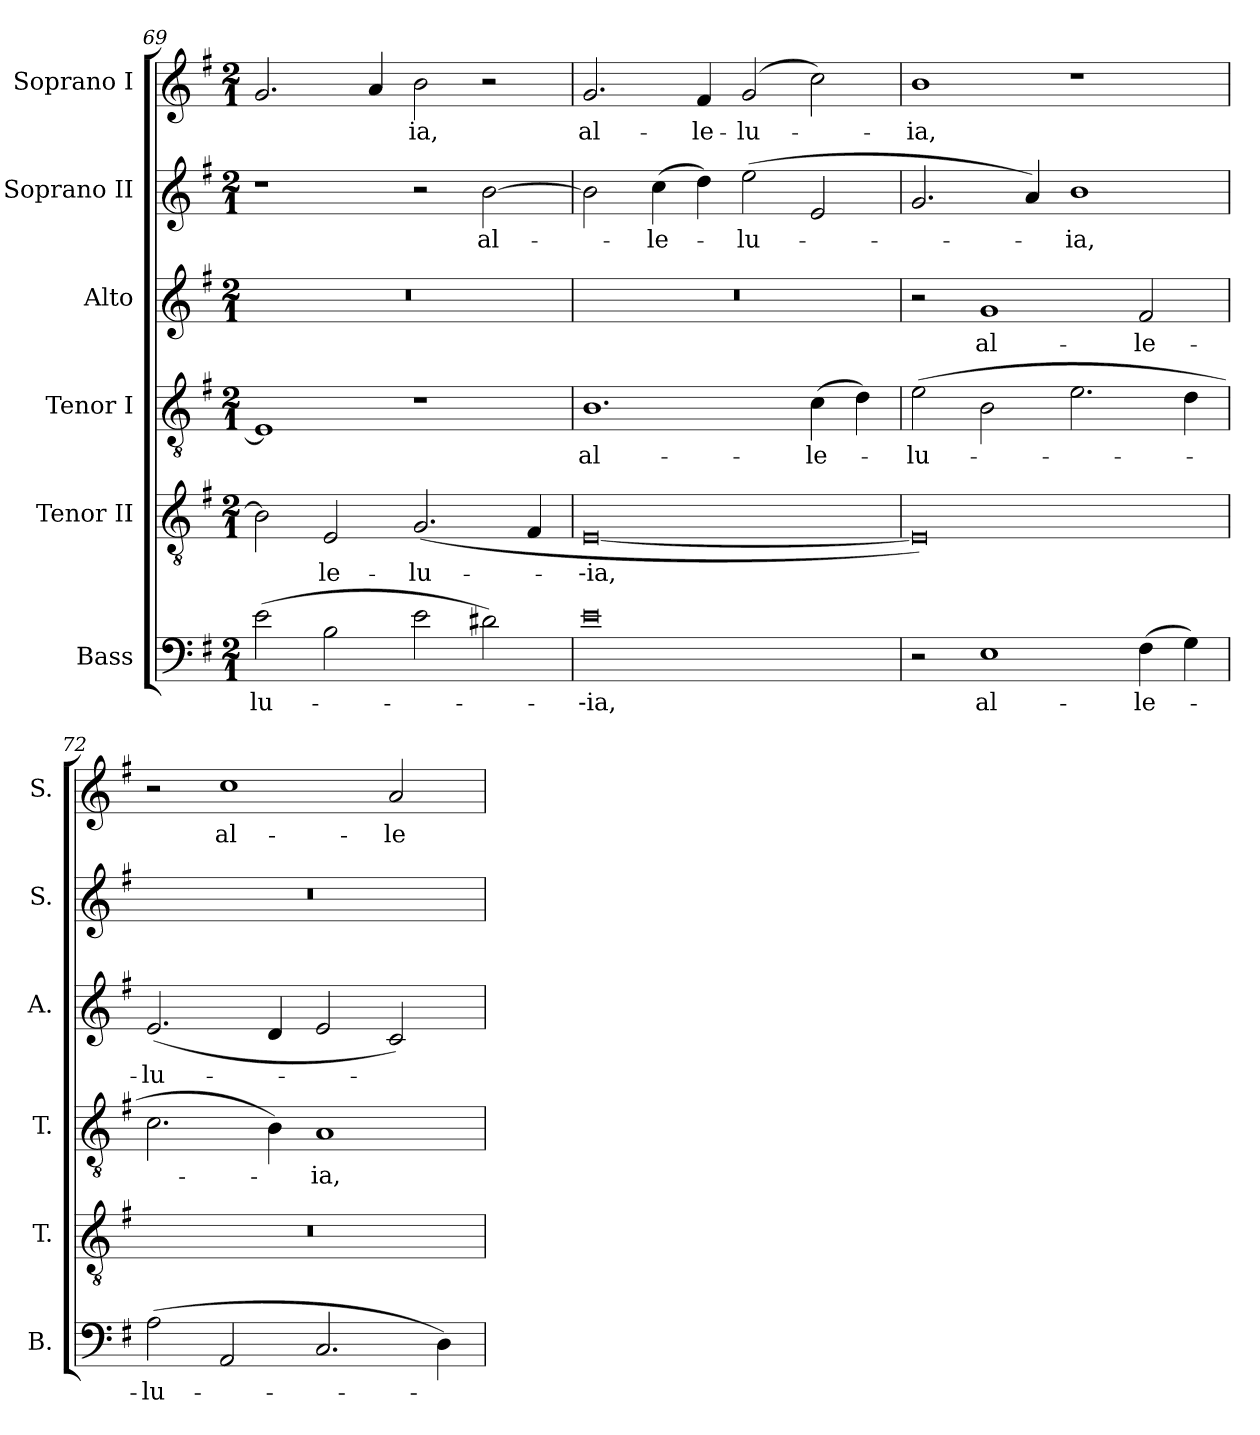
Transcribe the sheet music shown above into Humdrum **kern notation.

**kern	**text	**kern	**text	**kern	**text	**kern	**text	**kern	**text	**kern	**text
*part6	*part6	*part5	*part5	*part4	*part4	*part3	*part3	*part2	*part2	*part1	*part1
*staff6	*staff6	*staff5	*staff5	*staff4	*staff4	*staff3	*staff3	*staff2	*staff2	*staff1	*staff1
*I"Bass	*	*I"Tenor II	*	*I"Tenor I	*	*I"Alto	*	*I"Soprano II	*	*I"Soprano I	*
*I'B.	*	*I'T.	*	*I'T.	*	*I'A.	*	*I'S.	*	*I'S.	*
*clefF4	*	*clefGv2	*	*clefGv2	*	*clefG2	*	*clefG2	*	*clefG2	*
*	*	*ITrd7c12	*	*ITrd7c12	*	*	*	*	*	*	*
*k[f#]	*	*k[f#]	*	*k[f#]	*	*k[f#]	*	*k[f#]	*	*k[f#]	*
*G:	*	*G:	*	*G:	*	*G:	*	*G:	*	*G:	*
*M2/1	*	*M2/1	*	*M2/1	*	*M2/1	*	*M2/1	*	*M2/1	*
=69	=69	=69	=69	=69	=69	=69	=69	=69	=69	=69	=69
!	!LO:LY:b:color=#000000	!	!	!	!	!LO:N:vis=1	!	!	!	!	!
(2ei\	-lu-	2BBi\]	.	1EEi]	.	0r	.	1r	.	2.gi/	.
!	!	!	!LO:LY:b:color=#000000	!	!	!	!	!	!	!	!
2Bi\	.	2EEi/	-le-	.	.	.	.	.	.	.	.
.	.	.	.	.	.	.	.	.	.	4ai/	.
!	!	!	!LO:LY:b:color=#000000	!	!	!	!	!	!	!	!
!	!	!	!	!	!	!	!	!	!	!	!LO:LY:b:color=#000000
2ei\	.	(2.GGi/	-lu-	1r	.	.	.	2r	.	2bi\	-ia,
!	!	!	!	!	!	!	!	!	!LO:LY:b:color=#000000	!	!
2d#Xi\)	.	.	.	.	.	.	.	[>2bi\	al-	2r	.
.	.	4FF#i/	.	.	.	.	.	.	.	.	.
!!LO:LB:g=z
=70	=70	=70	=70	=70	=70	=70	=70	=70	=70	=70	=70
!	!LO:LY:b:color=#000000	!	!	!	!	!	!	!	!	!	!
!	!	!	!LO:LY:b:color=#000000	!	!	!	!	!	!	!	!
!	!	!	!	!	!LO:LY:b:color=#000000	!LO:N:vis=1	!	!	!	!	!
!	!	!	!	!	!	!	!	!	!	!	!LO:LY:b:color=#000000
0ei	--ia,	[<0EEi	--ia,	1.BBi	al-	0r	.	2bi\]	.	2.gi/	al-
!	!	!	!	!	!	!	!	!	!LO:LY:b:color=#000000	!	!
.	.	.	.	.	.	.	.	(4cci\	-le-	.	.
!	!	!	!	!	!	!	!	!	!	!	!LO:LY:b:color=#000000
.	.	.	.	.	.	.	.	4ddi\)	.	4f#i/	-le-
!	!	!	!	!	!	!	!	!	!LO:LY:b:color=#000000	!	!
!	!	!	!	!	!	!	!	!	!	!	!LO:LY:b:color=#000000
.	.	.	.	.	.	.	.	(2eei\	-lu-	(2gi/	-lu-
!	!	!	!	!	!LO:LY:b:color=#000000	!	!	!	!	!	!
.	.	.	.	(4Ci\	-le-	.	.	2ei/	.	2cci\)	.
.	.	.	.	4Di\)	.	.	.	.	.	.	.
=71	=71	=71	=71	=71	=71	=71	=71	=71	=71	=71	=71
!	!	!	!	!	!LO:LY:b:color=#000000	!	!	!	!	!	!
!	!	!	!	!	!	!	!	!	!	!	!LO:LY:b:color=#000000
2r	.	0EEi])	.	(2Ei\	-lu-	2r	.	2.gi/	.	1bi	-ia,
!	!LO:LY:b:color=#000000	!	!	!	!	!	!	!	!	!	!
!	!	!	!	!	!	!	!LO:LY:b:color=#000000	!	!	!	!
1Ei	al-	.	.	2BBi\	.	1gi	al-	.	.	.	.
.	.	.	.	.	.	.	.	4ai/)	.	.	.
!	!	!	!	!	!	!	!	!	!LO:LY:b:color=#000000	!	!
.	.	.	.	2.Ei\	.	.	.	1bi	-ia,	1r	.
!	!LO:LY:b:color=#000000	!	!	!	!	!	!	!	!	!	!
!	!	!	!	!	!	!	!LO:LY:b:color=#000000	!	!	!	!
(4F#i\	-le-	.	.	.	.	2f#i/	-le-	.	.	.	.
4Gi\)	.	.	.	4Di\	.	.	.	.	.	.	.
=72	=72	=72	=72	=72	=72	=72	=72	=72	=72	=72	=72
!	!LO:LY:b:color=#000000	!LO:N:vis=1	!	!	!	!	!	!	!	!	!
!	!	!	!	!	!	!	!LO:LY:b:color=#000000	!LO:N:vis=1	!	!	!
(2Ai\	-lu-	0r	.	2.Ci\	.	(2.ei/	-lu-	0r	.	2r	.
!	!	!	!	!	!	!	!	!	!	!	!LO:LY:b:color=#000000
2AAi/	.	.	.	.	.	.	.	.	.	1cci	al-
.	.	.	.	4BBi\)	.	4di/	.	.	.	.	.
!	!	!	!	!	!LO:LY:b:color=#000000	!	!	!	!	!	!
2.Ci/	.	.	.	1AAi	-ia,	2ei/	.	.	.	.	.
!	!	!	!	!	!	!	!	!	!	!	!LO:LY:b:color=#000000
.	.	.	.	.	.	2ci/)	.	.	.	2ai/	-le-
4Di\)	.	.	.	.	.	.	.	.	.	.	.
=	=	=	=	=	=	=	=	=	=	=	=
*-	*-	*-	*-	*-	*-	*-	*-	*-	*-	*-	*-
